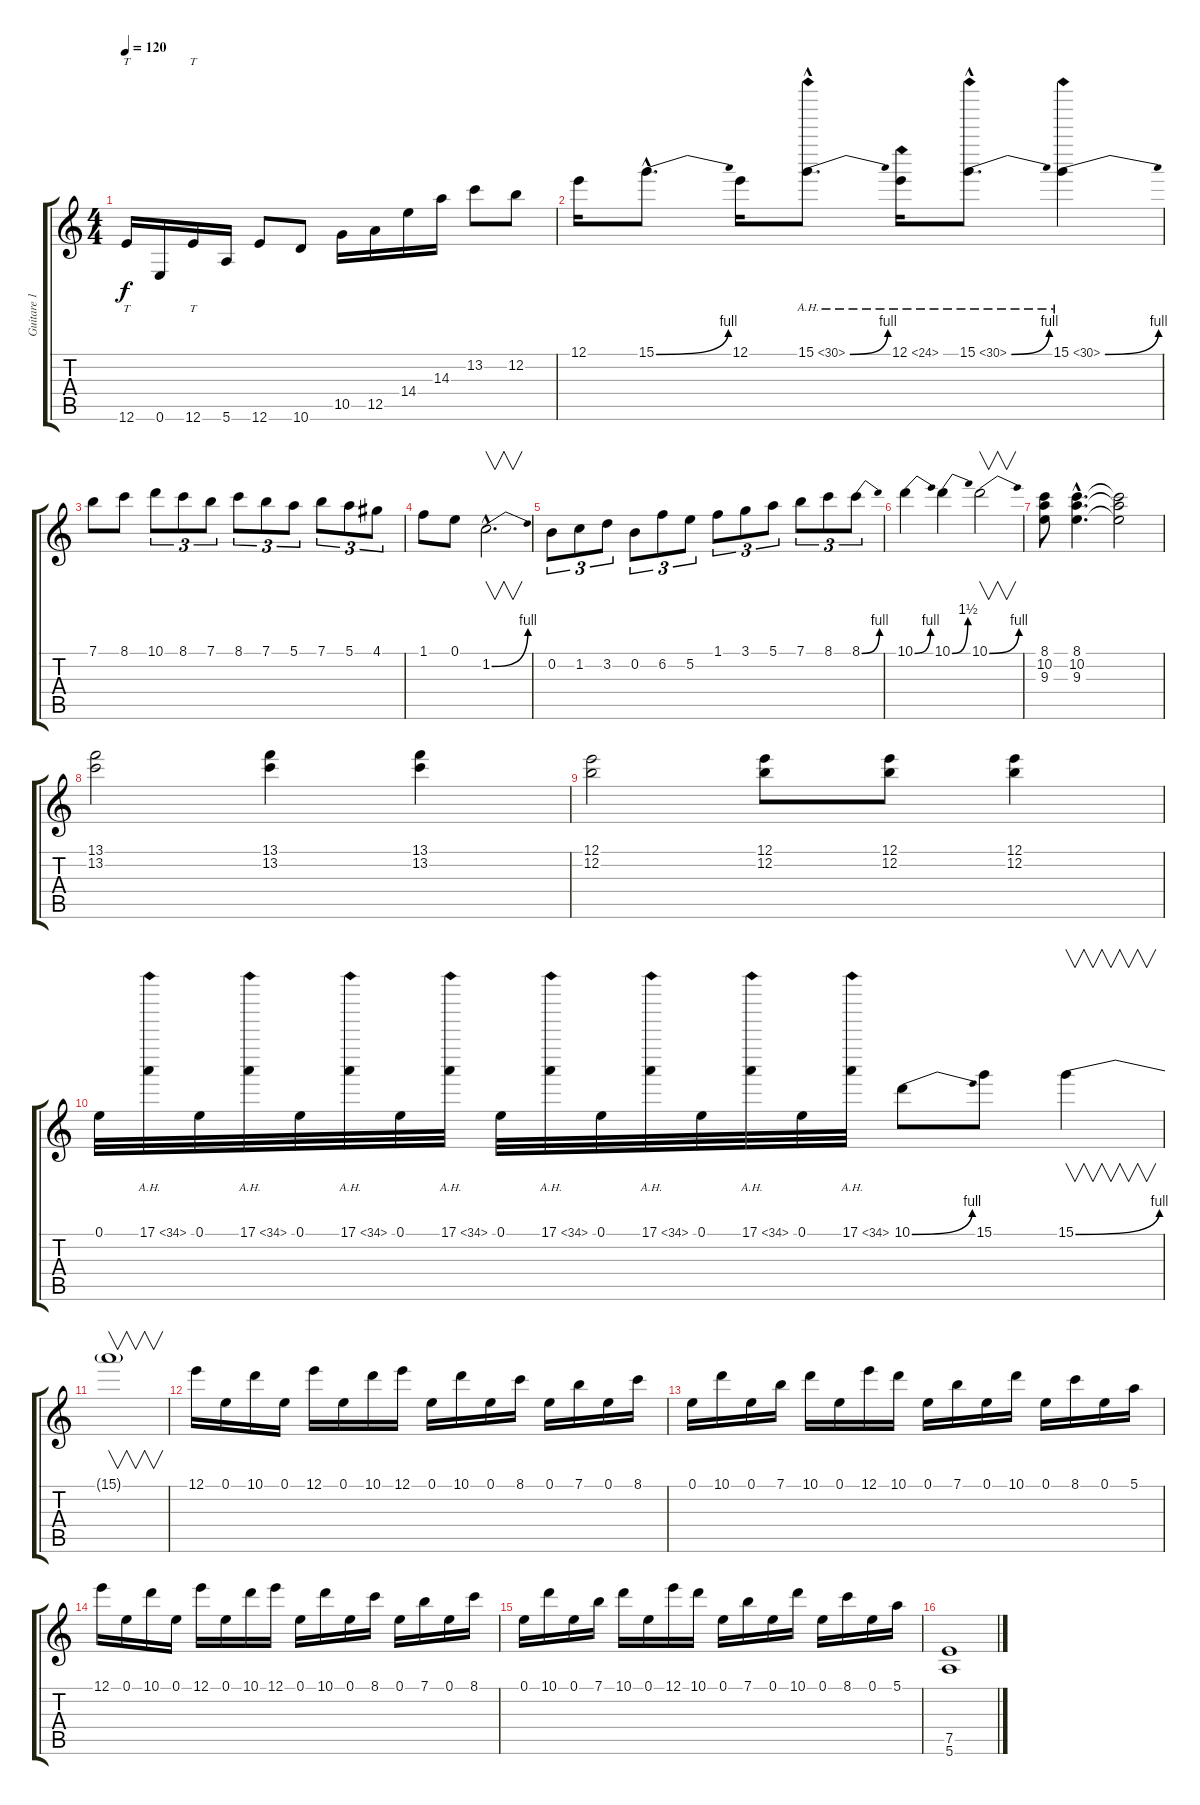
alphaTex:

\track ("Guitare 1 ( bis )" "Guitare 1 ") {instrument distortionguitar}
\staff {score tabs}
\tuning (E4 B3 G3 D3 A2 E2) {hide}
\ts (4 4)
\tempo 120
\clef g2
\ks c
12.6.16{tt dy f} 0.6.16 12.6.16{tt} 5.6.16 12.6.8 10.6.8 10.5.16 12.5.16 14.4.16 14.3.16 13.2.8 12.2.8 |
12.1.16 15.1{be (bend 0 0 60 4) hac}.8{d} 12.1.16 15.1{be (bend 0 0 60 4) ah 15 hac}.8{d} 12.1{ah 12}.16 15.1{be (bend 0 0 60 4) ah 15 hac}.8{d} 15.1{be (bend 0 0 60 4) ah 15}.4 |
7.1.8 8.1.8 10.1.8{tu (3 2)} 8.1.8{tu (3 2)} 7.1.8{tu (3 2)} 8.1.8{tu (3 2)} 7.1.8{tu (3 2)} 5.1.8{tu (3 2)} 7.1.8{tu (3 2)} 5.1.8{tu (3 2)} 4.1.8{tu (3 2)} |
1.1.8 0.1.8 1.2{be (bend 0 0 60 4) hac}.2{v d} |
0.2.8{tu (3 2)} 1.2.8{tu (3 2)} 3.2.8{tu (3 2)} 0.2.8{tu (3 2)} 6.2.8{tu (3 2)} 5.2.8{tu (3 2)} 1.1.8{tu (3 2)} 3.1.8{tu (3 2)} 5.1.8{tu (3 2)} 7.1.8{tu (3 2)} 8.1.8{tu (3 2)} 8.1{be (bend 0 0 60 4)}.8{tu (3 2)} |
10.1{be (bend 0 0 60 4)}.4 10.1{be (bend 0 0 60 6)}.4 10.1{be (bend 0 0 60 4)}.2{v} |
(8.1 10.2 9.3).8 (8.1{hac} 10.2{hac} 9.3{hac}).4{d} (8.1{t} 10.2{t} 9.3{t}).2 |
(13.1 13.2).2 (13.1 13.2).4 (13.1 13.2).4 |
(12.1 12.2).2 (12.1 12.2).8 (12.1 12.2).8 (12.1 12.2).4 |
0.1.32 17.1{ah 17}.32 0.1.32 17.1{ah 17}.32 0.1.32 17.1{ah 17}.32 0.1.32 17.1{ah 17}.32 0.1.32 17.1{ah 17}.32 0.1.32 17.1{ah 17}.32 0.1.32 17.1{ah 17}.32 0.1.32 17.1{ah 17}.32 10.1{be (bend 0 0 60 4)}.8 15.1.8 15.1{be (bend 0 0 60 4)}.4{v} |
15.1{t}.1{v} |
12.1.16 0.1.16 10.1.16 0.1.16 12.1.16 0.1.16 10.1.16 12.1.16 0.1.16 10.1.16 0.1.16 8.1.16 0.1.16 7.1.16 0.1.16 8.1.16 |
0.1.16 10.1.16 0.1.16 7.1.16 10.1.16 0.1.16 12.1.16 10.1.16 0.1.16 7.1.16 0.1.16 10.1.16 0.1.16 8.1.16 0.1.16 5.1.16 |
12.1.16 0.1.16 10.1.16 0.1.16 12.1.16 0.1.16 10.1.16 12.1.16 0.1.16 10.1.16 0.1.16 8.1.16 0.1.16 7.1.16 0.1.16 8.1.16 |
0.1.16 10.1.16 0.1.16 7.1.16 10.1.16 0.1.16 12.1.16 10.1.16 0.1.16 7.1.16 0.1.16 10.1.16 0.1.16 8.1.16 0.1.16 5.1.16 |
(7.5 5.6).1
